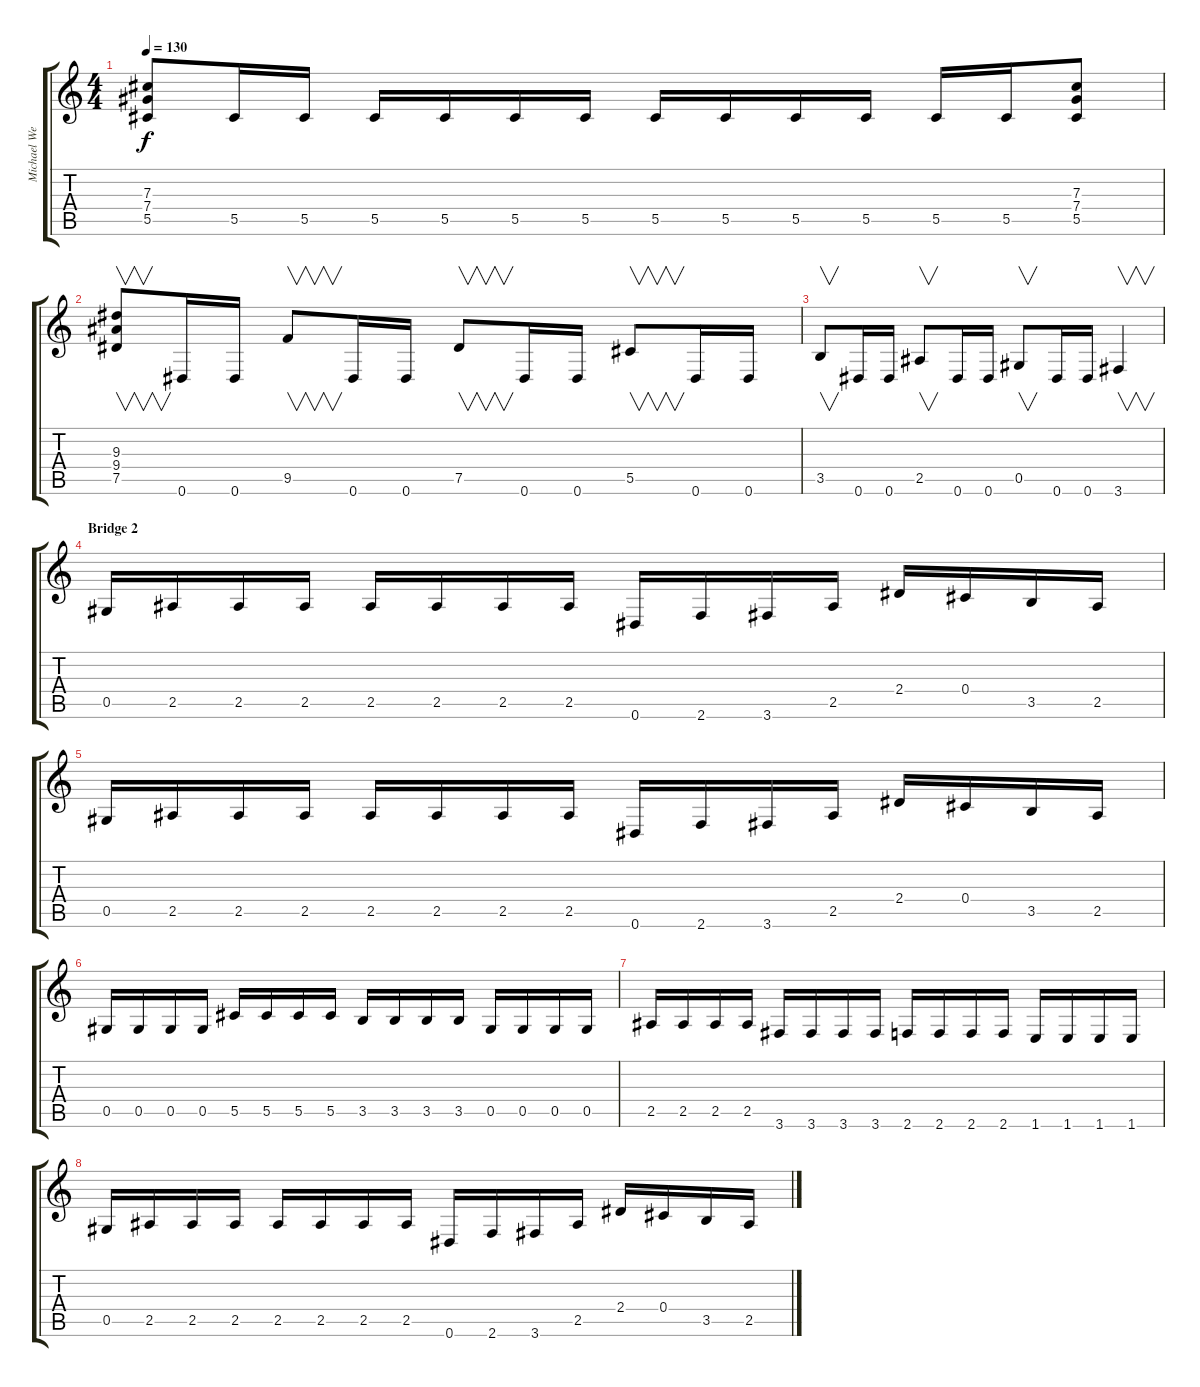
\track ("Michael Weikath" "Michael We") {instrument distortionguitar}
\staff {score tabs}
\tuning (Eb4 Bb3 Gb3 Db3 Ab2 Eb2) {hide}
\ts (4 4)
\tempo 130
\clef g2
\ks c
(7.3 7.4 5.5).8{dy f} 5.5.16 5.5.16 5.5.16 5.5.16 5.5.16 5.5.16 5.5.16 5.5.16 5.5.16 5.5.16 5.5.16 5.5.16 (7.3 7.4 5.5).8 |
(9.3 9.4 7.5).8{v balance 14} 0.6.16 0.6.16 9.5.8{v} 0.6.16 0.6.16 7.5.8{v} 0.6.16 0.6.16 5.5.8{v} 0.6.16 0.6.16 |
3.5.8{v} 0.6.16 0.6.16 2.5.8{v} 0.6.16 0.6.16 0.5.8{v} 0.6.16 0.6.16 3.6.4{v} |
\section ("" "Bridge 2")
0.5.16 2.5.16 2.5.16 2.5.16 2.5.16 2.5.16 2.5.16 2.5.16 0.6.16 2.6.16 3.6.16 2.5.16 2.4.16 0.4.16 3.5.16 2.5.16 |
0.5.16 2.5.16 2.5.16 2.5.16 2.5.16 2.5.16 2.5.16 2.5.16 0.6.16 2.6.16 3.6.16 2.5.16 2.4.16 0.4.16 3.5.16 2.5.16 |
0.5.16 0.5.16 0.5.16 0.5.16 5.5.16 5.5.16 5.5.16 5.5.16 3.5.16 3.5.16 3.5.16 3.5.16 0.5.16 0.5.16 0.5.16 0.5.16 |
2.5.16 2.5.16 2.5.16 2.5.16 3.6.16 3.6.16 3.6.16 3.6.16 2.6.16 2.6.16 2.6.16 2.6.16 1.6.16 1.6.16 1.6.16 1.6.16 |
0.5.16 2.5.16 2.5.16 2.5.16 2.5.16 2.5.16 2.5.16 2.5.16 0.6.16 2.6.16 3.6.16 2.5.16 2.4.16 0.4.16 3.5.16 2.5.16
